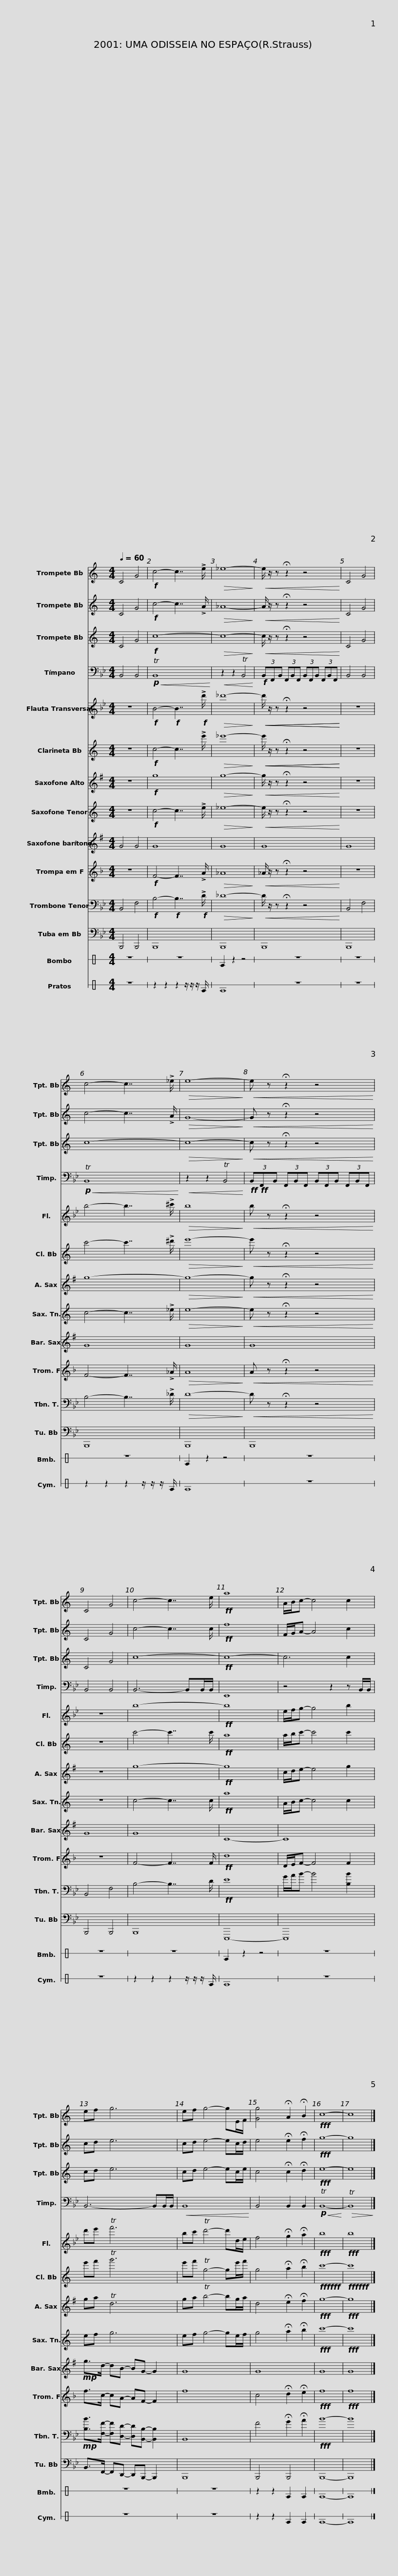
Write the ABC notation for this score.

X:1
%%score 1 2 3 4 5 6 7 8 9 10 11 12 13 14
L:1/8
Q:1/4=60
M:4/4
I:linebreak $
K:Bb
V:1 treble transpose=-2
V:2 treble transpose=-2
V:3 treble transpose=-2
V:4 bass
V:5 treble
V:6 treble transpose=-2
V:7 treble transpose=-9
V:8 treble transpose=-14
V:9 treble transpose=-21
V:10 treble transpose=-7
V:11 bass
V:12 bass
V:13 perc stafflines=1
K:none
V:14 perc stafflines=1
K:none
V:1
[K:C] C4 G4 |!f! c4- c7/2 !>!e/ |!>(! _e8-!>)! |!<(! e/ z/ z !fermata!z2 z4!<)! | C4 G4 |$ %5
 c4- c7/2 !>!_e/ |!>(! e8-!>)! |!<(! e z !fermata!z2 z4!<)! | C4 G4 | c4- c7/2 e/ | %10
!ff! a8 |$ A/B/c- c4 c2 | ef g6 | ef g4- gE/F/ | [Gg]4 !fermata!A2 !fermata!B2 | %15
!fff! c8- |$ c8 |] %17
V:2
[K:C] C4 G4 |!f! c4- c7/2 !>!A/ |!>(! _A8-!>)! |!<(! A/ z/ z !fermata!z2 z4!<)! | C4 G4 |$ %5
 c4- c7/2 !>!A/ |!>(! G8-!>)! |!<(! G z !fermata!z2 z4!<)! | C4 G4 | c4- c7/2 c/ | %10
!ff! f8 |$ F/G/A- A4 c2 | cd e6 | cd e4- ec/d/ | e4 !fermata!e2 !fermata!f2 | %15
!fff! g8- |$ g8 |] %17
V:3
[K:C] C4 G4 |!f! c8- |!>(! c8-!>)! |!<(! c/ z/ z !fermata!z2 z4!<)! | C4 G4 |$ %5
 c8- |!>(! c8-!>)! |!<(! c z !fermata!z2 z4!<)! | C4 G4 | c8- | %10
!ff! c8- |$ c6 c2 | cd e6 | cd e4- ec/e/ | c4 !fermata!c2 !fermata!d2 | %15
!fff! e8- |$ e8 |] %17
V:4
 B,,4 B,,4 |!p!!<(! TB,,8!<)! |!<(! z2 z2 TB,,4!<)! |!f! (3B,,F,,B,, (3F,,B,,F,, (3B,,F,,B,, (3F,,B,,F,, | B,,4 B,,4 |$ %5
!p!!<(! TB,,8!<)! |!<(! z2 z2 TB,,4!<)! |!ff! (3B,,!ff!F,,B,, (3F,,B,,F,, (3B,,F,,B,, (3F,,B,,F,, | B,,4 B,,4 | B,,6- B,,B,,/B,,/ | %10
 E,,8 |$ z4 z2 z B,,/B,,/ | B,,6- B,,B,,/B,,/ |!<(! B,,8!<)! | B,,4 B,,2 B,,2 | %15
!p!!<(! TB,,8-!<)! |$!>(! TB,,8!>)! |] %17
V:5
 z8 |!f! B4-!f! B7/2!f! !>!d'/ |!>(! _d'8-!>)! |!<(!!<(! d'/ z/ z !fermata!z2 z4!<)!!<)! | z8 |$ %5
 b4- b7/2 !>!^c'/ |!>(! b8!>)! |!<(! b z !fermata!z2 z4!<)! | z8 | b8- | %10
!ff! b8 |$ e/f/g- g4 b2 | d'e' Tf'6 | bc' Td'4- d'd/e/ | f4 !fermata!g2 !fermata!a2 | %15
!fff! b8 |$!fff! b8 |] %17
V:6
[K:C] z8 |!f! c4- c7/2 !>!e'/ |!>(! _e'8-!>)! |!<(!!<(! e'/ z/ z !fermata!z2 z4!<)!!<)! | z8 |$ %5
 c'4- c'7/2 !>!^d'/ |!>(! e'8-!>)! |!<(! e' z !fermata!z2 z4!<)! | z8 | c'4- c'7/2 c'/ | %10
!ff! a8 |$ a/b/c'- c'4 c'2 | e'f' Tg'6 | e'f' Tg4- ge'/f'/ | g4 !fermata!a2 !fermata!b2 | %15
!fff!!fff! c'8- |$!fff!!fff! c'8 |] %17
V:7
[K:G] z8 |!f! g8 |!>(! g8-!>)! |!<(! g/ z/ z !fermata!z2 z4!<)! | z8 |$ %5
 g8- |!>(! g8-!>)! |!<(! g z !fermata!z2 z4!<)! | z8 | g8- | %10
!ff! g8 |$ c/d/e- e4 g2 | ga Td6 | ga Tb4- bg/a/ | d4 !fermata!e2 !fermata!f2 | %15
!fff! g8- |$!fff! g8 |] %17
V:8
[K:C] z8 |!f! c4- c7/2 !>!e/ |!>(! _e8-!>)! |!<(! e/ z/ z !fermata!z2 z4!<)! | z8 |$ %5
 c4- c7/2 !>!_e/ |!>(! e8-!>)! |!<(! e z !fermata!z2 z4!<)! | z8 | c4- c7/2 c/ | %10
!ff! a8 |$ A/B/c- c4 c2 | ef g6 | ef g4- ge/f/ | g4 !fermata!a2 !fermata!b2 | %15
!fff! c'8- |$!fff! c'8 |] %17
V:9
[K:G] G4 G4 | G8 | G8 | G8 | G8 |$ %5
 G8 | G8 | G8 | G8 | G8 | %10
 C8- |$ C8 |!mp! g>d- dB- BG- G2 | G8 | G8 | %15
 G8 |$ G8 |] %17
V:10
[K:F] z8 |!f! F4- F7/2 !>!A/ |!>(! _A8!>)! |!<(! _A/ z/ z !fermata!z2 z4!<)! | z8 |$ %5
 F4- F7/2 !>!_A/ |!>(! A8!>)! |!<(! A z !fermata!z2 z4!<)! | z8 | F4- F7/2 F/ | %10
!ff! d8 |$ D/E/F- F4 F2 | f>c- cA- AF- F2 | f8 | c4 !fermata!d2 !fermata!e2 | %15
!fff! f8 |$!fff! f8 |] %17
V:11
 B,,4 F,4 |!f! B,4-!f! B,7/2!f! !>!D/ |!>(! _D8-!>)! |!<(! D/ z/ z !fermata!z2 z4!<)! | B,,4 F,4 |$ %5
 B,4- B,7/2 !>!_D/ |!>(! D8-!>)! |!<(! D z !fermata!z2 z4!<)! | B,,4 F,4 | B,4- B,7/2 D/ | %10
!ff! E8 |$ G/A/B- B4 [B,B]2 |!mp! [B,B]>[F,F]- [F,F][D,D]- [D,D][B,,B,]- [B,,B,]2 | B,,8 | F4 !fermata!G2 !fermata!A2 | %15
!fff! B8- |$ B8 |] %17
V:12
 B,,,4 B,,,4 | B,,,8 | B,,,8 | B,,,8 | B,,,8 |$ %5
 B,,,8 | B,,,8 | B,,,8 | B,,,4 B,,,4 | B,,,8 | %10
 E,,,8- |$ E,,,8 | B,,>F,,- F,,D,,- D,,B,,,- B,,,2 | B,,,8 | B,,,4 B,,,4 | %15
 B,,,8- |$ B,,,8 |] %17
V:13
[K:C] z8 | z8 | E2 z2 z4 | z8 | z8 |$ %5
 z8 | E2 z2 z4 | z8 | z8 | z8 | %10
 E2 z2 z4 |$ z8 | z8 | z8 | z2 z2 E2 E2 | %15
 E8- |$ E8 |] %17
V:14
[K:C] z8 | z2 z2 z2 z/ z/ z/ E/ | E8 | z8 | z8 |$ %5
 z2 z2 z2 z/ z/ z/ E/ | E8 | z8 | z8 | z2 z2 z2 z/ z/ z/ E/ | %10
 E8 |$ z8 | z8 | z8 | z2 z2 E2 E2 | %15
 E8- |$ E8 |] %17
